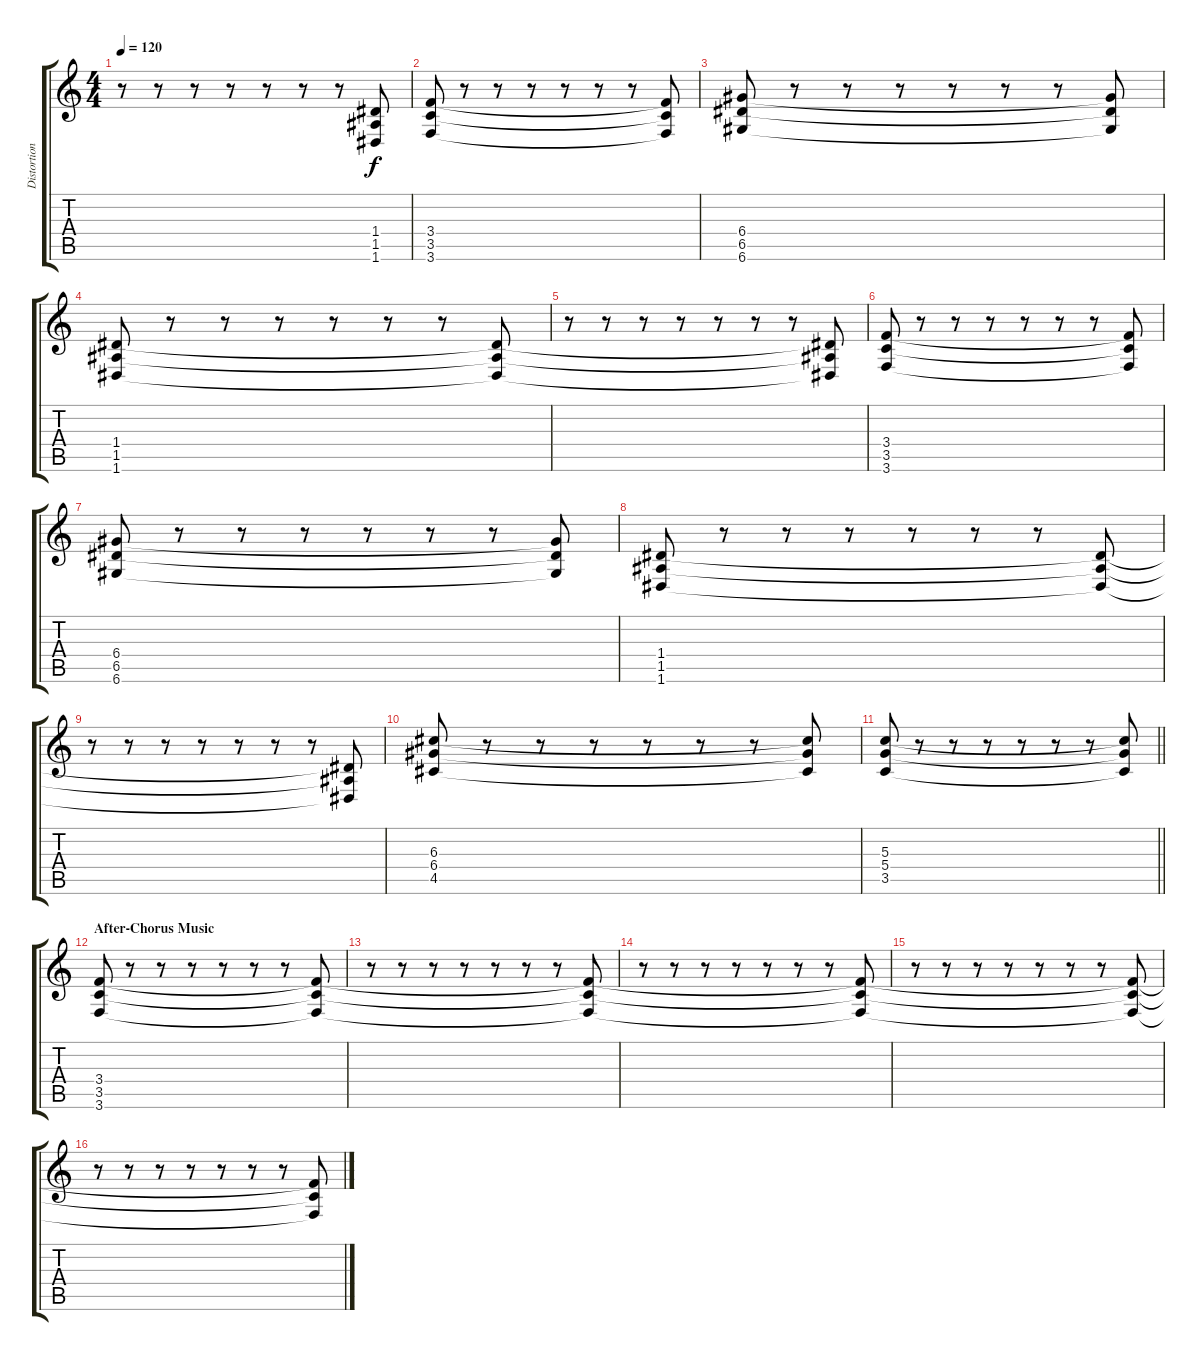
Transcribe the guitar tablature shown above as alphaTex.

\track ("Distortion 1" "Distortion") {instrument distortionguitar}
\staff {score tabs}
\tuning (E4 B3 G3 D3 A2 D2) {hide}
\ts (4 4)
\tempo 120
\clef g2
\ks c
r.8{dy f} r.8 r.8 r.8 r.8 r.8 r.8 (1.4{t} 1.5{t} 1.6{t}).8 |
(3.4 3.5 3.6).8 r.8 r.8 r.8 r.8 r.8 r.8 (3.4{t} 3.5{t} 3.6{t}).8 |
(6.4 6.5 6.6).8 r.8 r.8 r.8 r.8 r.8 r.8 (6.4{t} 6.5{t} 6.6{t}).8 |
(1.4 1.5 1.6).8 r.8 r.8 r.8 r.8 r.8 r.8 (1.4{t} 1.5{t} 1.6{t}).8 |
r.8 r.8 r.8 r.8 r.8 r.8 r.8 (1.4{t} 1.5{t} 1.6{t}).8 |
(3.4 3.5 3.6).8 r.8 r.8 r.8 r.8 r.8 r.8 (3.4{t} 3.5{t} 3.6{t}).8 |
(6.4 6.5 6.6).8 r.8 r.8 r.8 r.8 r.8 r.8 (6.4{t} 6.5{t} 6.6{t}).8 |
(1.4 1.5 1.6).8 r.8 r.8 r.8 r.8 r.8 r.8 (1.4{t} 1.5{t} 1.6{t}).8 |
r.8 r.8 r.8 r.8 r.8 r.8 r.8 (1.4{t} 1.5{t} 1.6{t}).8 |
(6.3 6.4 4.5).8 r.8 r.8 r.8 r.8 r.8 r.8 (6.3{t} 6.4{t} 4.5{t}).8 |
\barLineRight lightlight
(5.3 5.4 3.5).8 r.8 r.8 r.8 r.8 r.8 r.8 (5.3{t} 5.4{t} 3.5{t}).8 |
\section ("" "After-Chorus Music")
(3.4 3.5 3.6).8 r.8 r.8 r.8 r.8 r.8 r.8 (3.4{t} 3.5{t} 3.6{t}).8 |
r.8 r.8 r.8 r.8 r.8 r.8 r.8 (3.4{t} 3.5{t} 3.6{t}).8 |
r.8 r.8 r.8 r.8 r.8 r.8 r.8 (3.4{t} 3.5{t} 3.6{t}).8 |
r.8 r.8 r.8 r.8 r.8 r.8 r.8 (3.4{t} 3.5{t} 3.6{t}).8 |
r.8 r.8 r.8 r.8 r.8 r.8 r.8 (3.4{t} 3.5{t} 3.6{t}).8
